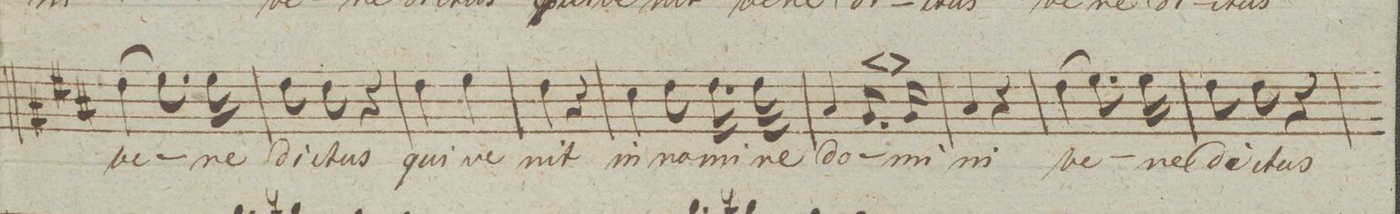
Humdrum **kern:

**kern	**text	**dynam
*I"Tenore.	*	*
*clefC4	*	*
*k[f#c#g#]	*	*
*M2/4	*	*
(4c#\	be-	.
8.d\)	.	.
16d\	-ne-	.
=36	=36	=36
8c#\	-di-	.
8c#\	-ctus	.
4r	.	.
=37	=37	=37
4c#\	qui	.
4d\	ve-	.
=38	=38	=38
4c#\	-nit	.
4r	.	.
=39	=39	=39
4B\	in	.
8c#\	no-	.
16.c#\	-mi-	.
32c#\	-ne	.
=40	=40	=40
4G#/	do-	.
8.F#/	.	<
16F#/	-mi-	[ > ]]
=41	=41	=41
4G#/	-ni	.
4r	.	.
=42	=42	=42
(4c#\	be-	.
8.d\)	.	.
16d\	-ne-	.
=43	=43	=43
8c#\	-di-	.
8c#\	-ctus	.
4r	.	.
=44	=44	=44
*-	*-	*-
